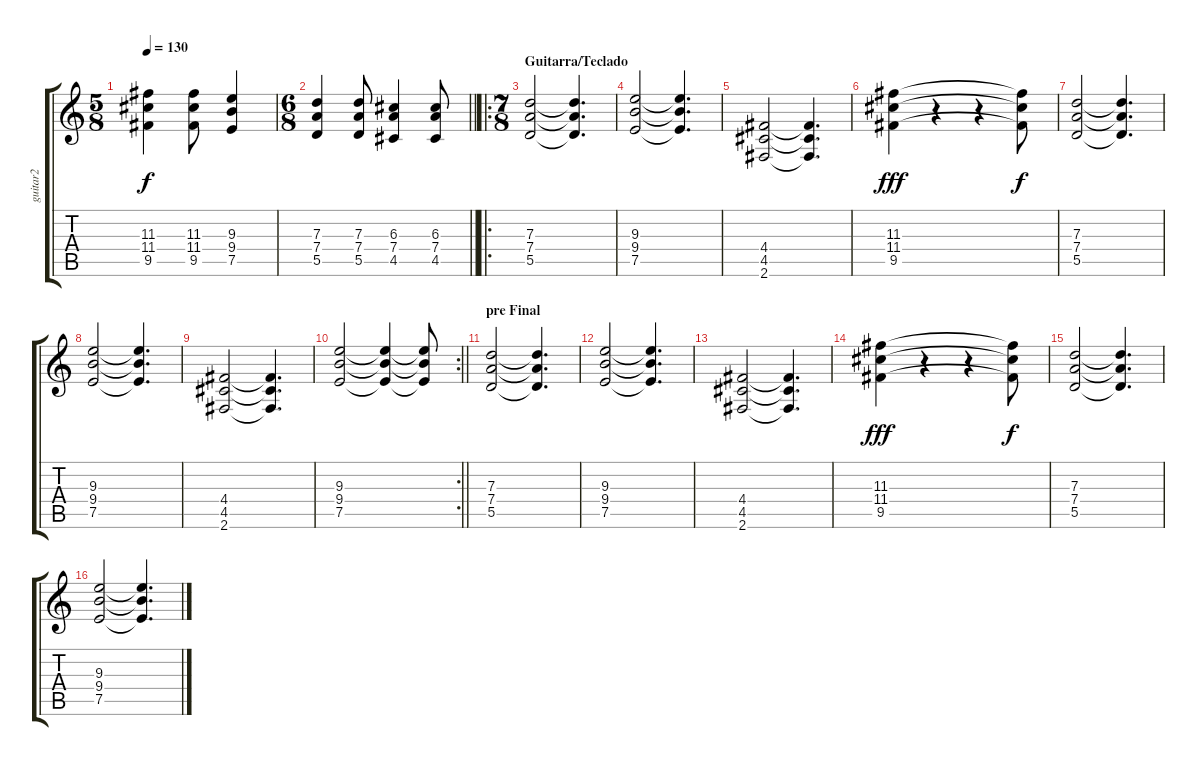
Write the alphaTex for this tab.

\track ("guitar2" "guitar2") {instrument distortionguitar}
\staff {score tabs}
\tuning (E4 B3 G3 D3 A2 E2) {hide}
\ts (5 8)
\tempo 130
\clef g2
\ks c
(11.3 11.4 9.5).4{dy f} (11.3 11.4 9.5).8 (9.3 9.4 7.5).4 |
\ts (6 8)
\barLineRight lightlight
(7.3 7.4 5.5).4 (7.3 7.4 5.5).8 (6.3 7.4 4.5).4 (6.3 7.4 4.5).8 |
\ro
\ts (7 8)
\section ("" "Guitarra/Teclado")
(7.3 7.4 5.5).2 (7.3{t} 7.4{t} 5.5{t}).4{d} |
(9.3 9.4 7.5).2 (9.3{t} 9.4{t} 7.5{t}).4{d} |
(4.4 4.5 2.6).2 (4.4{t} 4.5{t} 2.6{t}).4{d} |
(11.3 11.4 9.5).4{dy fff} r.4 r.4 (11.3{t} 11.4{t} 9.5{t}).8{dy f} |
(7.3 7.4 5.5).2 (7.3{t} 7.4{t} 5.5{t}).4{d} |
(9.3 9.4 7.5).2 (9.3{t} 9.4{t} 7.5{t}).4{d} |
(4.4 4.5 2.6).2 (4.4{t} 4.5{t} 2.6{t}).4{d} |
\rc 2
\barLineRight lightlight
(9.3 9.4 7.5).2 (9.3{t} 9.4{t} 7.5{t}).4 (9.3{t} 9.4{t} 7.5{t}).8 |
\section ("" "pre Final")
(7.3 7.4 5.5).2 (7.3{t} 7.4{t} 5.5{t}).4{d} |
(9.3 9.4 7.5).2 (9.3{t} 9.4{t} 7.5{t}).4{d} |
(4.4 4.5 2.6).2 (4.4{t} 4.5{t} 2.6{t}).4{d} |
(11.3 11.4 9.5).4{dy fff} r.4 r.4 (11.3{t} 11.4{t} 9.5{t}).8{dy f} |
(7.3 7.4 5.5).2 (7.3{t} 7.4{t} 5.5{t}).4{d} |
(9.3 9.4 7.5).2 (9.3{t} 9.4{t} 7.5{t}).4{d}
